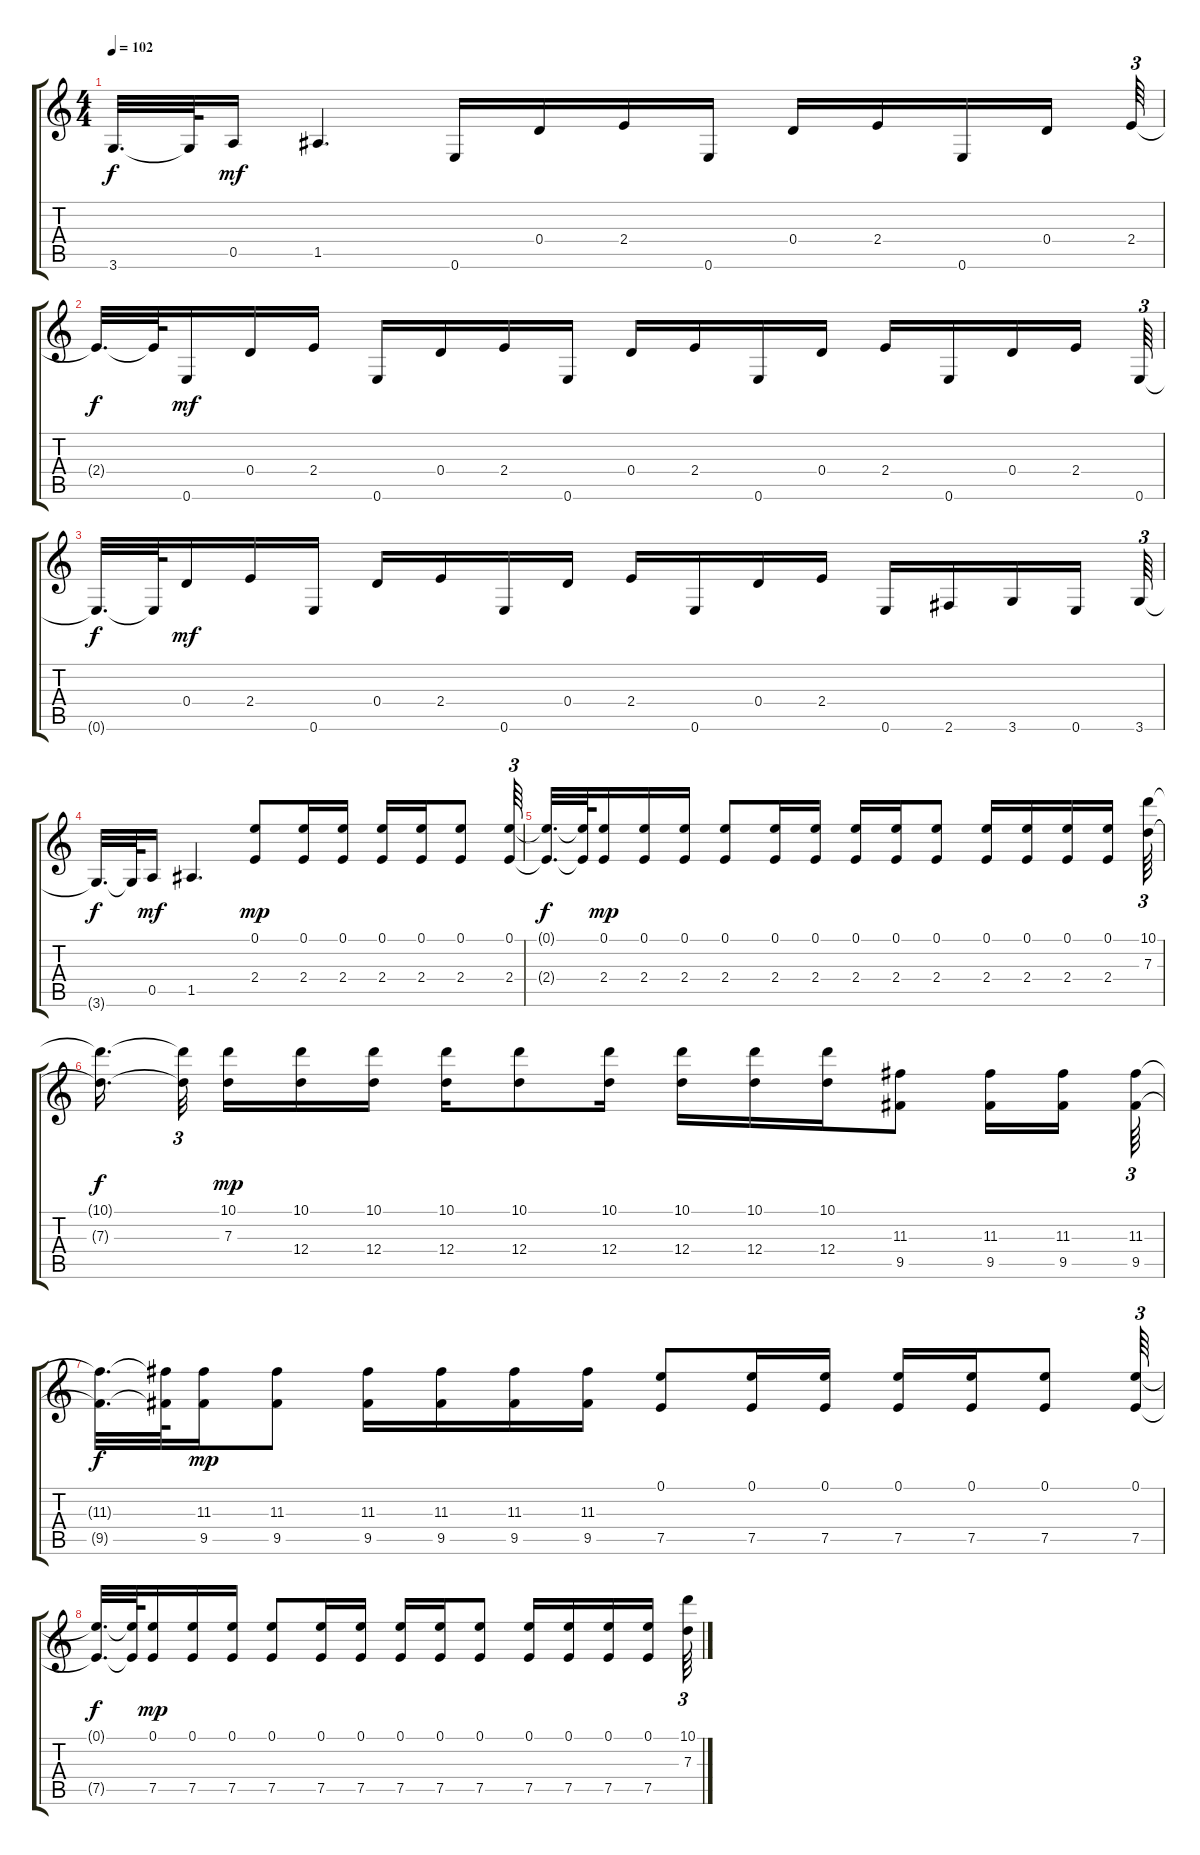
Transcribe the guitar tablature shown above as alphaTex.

\track "" {instrument distortionguitar}
\staff {score tabs}
\tuning (E4 B3 G3 D3 A2 E2) {hide}
\ts (4 4)
\tempo 102
\clef g2
\ks c
3.6{t}.32{d dy f} 3.6{t}.64 0.5.16{dy mf} 1.5.4{d} 0.6.16 0.4.16 2.4.16 0.6.16 0.4.16 2.4.16 0.6.16 0.4.16 2.4.64{tu (3 2)} |
2.4{t}.32{d dy f} 2.4{t}.64 0.6.16{dy mf} 0.4.16 2.4.16 0.6.16 0.4.16 2.4.16 0.6.16 0.4.16 2.4.16 0.6.16 0.4.16 2.4.16 0.6.16 0.4.16 2.4.16 0.6.64{tu (3 2)} |
0.6{t}.32{d dy f} 0.6{t}.64 0.4.16{dy mf} 2.4.16 0.6.16 0.4.16 2.4.16 0.6.16 0.4.16 2.4.16 0.6.16 0.4.16 2.4.16 0.6.16 2.6.16 3.6.16 0.6.16 3.6.64{tu (3 2)} |
3.6{t}.32{d dy f} 3.6{t}.64 0.5.16{dy mf} 1.5.4{d} (0.1 2.4).8{dy mp} (0.1 2.4).16 (0.1 2.4).16 (0.1 2.4).16 (0.1 2.4).16 (0.1 2.4).8 (0.1 2.4).64{tu (3 2)} |
(0.1{t} 2.4{t}).32{d dy f} (0.1{t} 2.4{t}).64 (0.1 2.4).16{dy mp} (0.1 2.4).16 (0.1 2.4).16 (0.1 2.4).8 (0.1 2.4).16 (0.1 2.4).16 (0.1 2.4).16 (0.1 2.4).16 (0.1 2.4).8 (0.1 2.4).16 (0.1 2.4).16 (0.1 2.4).16 (0.1 2.4).16 (10.1 7.3).64{tu (3 2)} |
(10.1{t} 7.3{t}).16{d dy f beam splitsecondary} (10.1{t} 7.3{t}).32{tu (3 2) beam splitsecondary} (10.1 7.3).16{dy mp} (10.1 12.4).16 (10.1 12.4).16 (10.1 12.4).16 (10.1 12.4).8 (10.1 12.4).16 (10.1 12.4).16 (10.1 12.4).16 (10.1 12.4).16 (11.3 9.5).8 (11.3 9.5).16 (11.3 9.5).16{beam splitsecondary} (11.3 9.5).64{tu (3 2)} |
(11.3{t} 9.5{t}).32{d dy f} (11.3{t} 9.5{t}).64 (11.3 9.5).16{dy mp} (11.3 9.5).8 (11.3 9.5).16 (11.3 9.5).16 (11.3 9.5).16 (11.3 9.5).16 (0.1 7.5).8 (0.1 7.5).16 (0.1 7.5).16 (0.1 7.5).16 (0.1 7.5).16 (0.1 7.5).8 (0.1 7.5).64{tu (3 2)} |
(0.1{t} 7.5{t}).32{d dy f} (0.1{t} 7.5{t}).64 (0.1 7.5).16{dy mp} (0.1 7.5).16 (0.1 7.5).16 (0.1 7.5).8 (0.1 7.5).16 (0.1 7.5).16 (0.1 7.5).16 (0.1 7.5).16 (0.1 7.5).8 (0.1 7.5).16 (0.1 7.5).16 (0.1 7.5).16 (0.1 7.5).16 (10.1 7.3).64{tu (3 2)}
